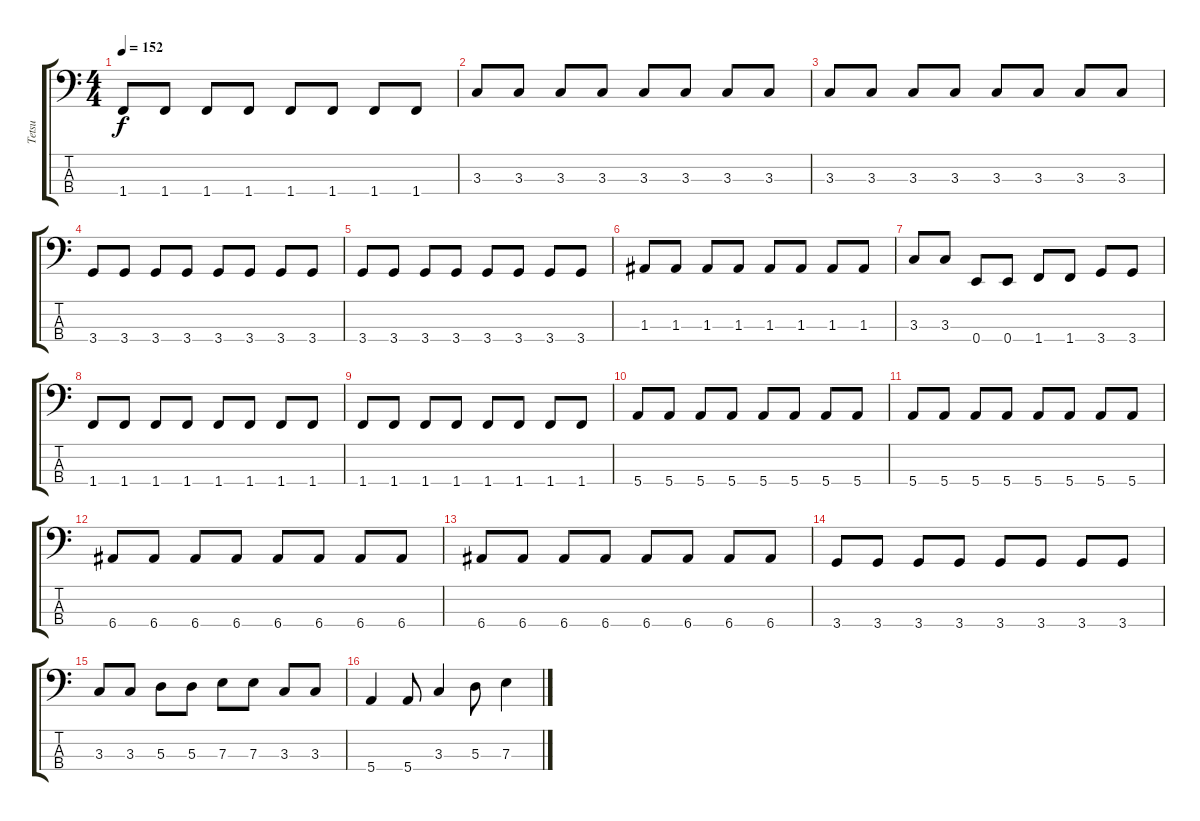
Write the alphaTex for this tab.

\track ("Tetsu" "Tetsu") {instrument electricbasspick}
\staff {score tabs}
\tuning (G2 D2 A1 E1) {hide}
\ts (4 4)
\tempo 152
\clef f4
\ks c
1.4.8{dy f} 1.4.8 1.4.8 1.4.8 1.4.8 1.4.8 1.4.8 1.4.8 |
3.3.8 3.3.8 3.3.8 3.3.8 3.3.8 3.3.8 3.3.8 3.3.8 |
3.3.8 3.3.8 3.3.8 3.3.8 3.3.8 3.3.8 3.3.8 3.3.8 |
3.4.8 3.4.8 3.4.8 3.4.8 3.4.8 3.4.8 3.4.8 3.4.8 |
3.4.8 3.4.8 3.4.8 3.4.8 3.4.8 3.4.8 3.4.8 3.4.8 |
1.3.8 1.3.8 1.3.8 1.3.8 1.3.8 1.3.8 1.3.8 1.3.8 |
3.3.8 3.3.8 0.4.8 0.4.8 1.4.8 1.4.8 3.4.8 3.4.8 |
1.4.8 1.4.8 1.4.8 1.4.8 1.4.8 1.4.8 1.4.8 1.4.8 |
1.4.8 1.4.8 1.4.8 1.4.8 1.4.8 1.4.8 1.4.8 1.4.8 |
5.4.8 5.4.8 5.4.8 5.4.8 5.4.8 5.4.8 5.4.8 5.4.8 |
5.4.8 5.4.8 5.4.8 5.4.8 5.4.8 5.4.8 5.4.8 5.4.8 |
6.4.8 6.4.8 6.4.8 6.4.8 6.4.8 6.4.8 6.4.8 6.4.8 |
6.4.8 6.4.8 6.4.8 6.4.8 6.4.8 6.4.8 6.4.8 6.4.8 |
3.4.8 3.4.8 3.4.8 3.4.8 3.4.8 3.4.8 3.4.8 3.4.8 |
3.3.8 3.3.8 5.3.8 5.3.8 7.3.8 7.3.8 3.3.8 3.3.8 |
5.4.4 5.4.8 3.3.4 5.3.8 7.3.4
